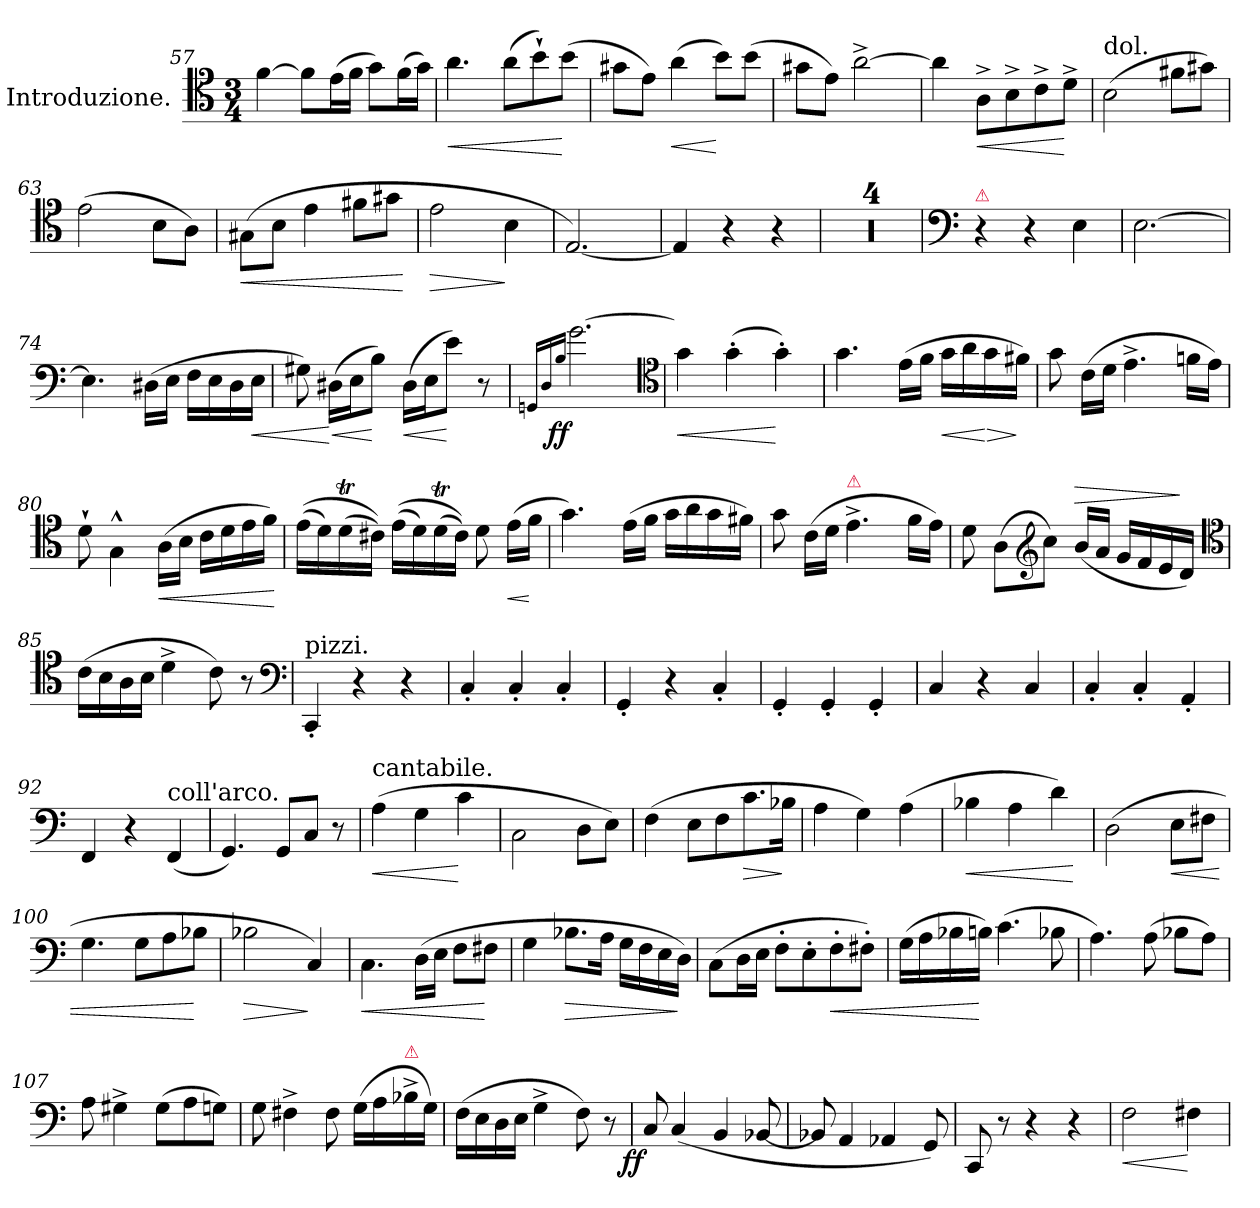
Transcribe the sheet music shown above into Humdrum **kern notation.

**kern	**dynam
*part1	*part1
*staff1	*staff1
*I"Introduzione.	*
*clefC4	*
*k[]	*
*M3/4	*
=57	=57
[4f	.
8fL]	.
(>16eL	.
16fJJ	.
8gL)	.
(>16fL	.
16gJJ)	.
=58	=58
!	!LO:HP:b
4.a	<
(>8aL	.
8b`>)	.
(>8bJ	[
=59	=59
8g#XL	.
8eJ)	.
!	!LO:HP:b
(>4a	<
8bL)	[
(>8bJ	.
=60	=60
8g#XL	.
8eJ)	.
[2a^<	.
=61	=61
4a]	.
!	!LO:HP:b
8A^>L	<
8B^>	.
8c^>	.
8d^>J	[
=62	=62
!LO:TX:a:t=dol.	!
(>2B	.
8f#XL	.
8g#XJ)	.
=63	=63
(>2e	.
8BL	.
8AJ)	.
=64	=64
!	!LO:HP:b
(>8G#XL	<
8BJ	.
4e	.
8f#XL	.
8g#XJ	.
.	[
=65	=65
!	!LO:HP:b
2e	>
4B	]
=66	=66
[2.E)	.
=67	=67
4E]	.
4r	.
4r	.
=68	=68
2.r	.
=69	=69
2.r	.
=70	=70
2.r	.
=71	=71
2.r	.
=72	=72
*clefF4	*
!LO:TX:a:color=crimson:t=⚠	!
4r	.
4r	.
4E	.
=73	=73
[2.E	.
=74	=74
4.E]	.
(>16D#XLL	.
16EJJ	.
16FLL	.
16E	.
16D#	.
!	!LO:HP:b
16EJJ	<
=75	=75
8G#X)	.
!	!LO:HP:n=1:b
(>16D#XLL	[ <
16EJ	.
8BJ)	[
!	!LO:HP:b
(>16D#LL	<
16EJ	.
8eJ)	[
8r	.
=76	=76
16qqGGn/LL	.
16qqD	.
16qqB/JJ	.
!	!LO:DY:rj
[2.g	ff
*clefC4	*
=77	=77
!	!LO:HP:b
4g]	<
(>4g'>	.
4g'>)	[
=78	=78
4.g	.
(>16eLL	.
16fJJ	.
!	!LO:HP:b
16gLL	<
16a	.
!	!LO:HP:n=1:b
16g	[ >
16f#XJJ)	]
=79	=79
8g	.
(>16cLL	.
16dJJ	.
4.e^<	.
16fnLL	.
16eJJ)	.
=80	=80
8d`>	.
4G^^>\	.
!	!LO:HP:b
(>16ALL	<
16BJJ	.
16cLL	.
16d	.
16e	.
16fJJ)	.
.	[
=81	=81
(>(>16eLL	.
16d)	.
(>16dT	.
16c#XJJ))	.
(>(>16eLL	.
16d)	.
(>16dT	.
16c#JJ))	.
8d	.
!	!LO:HP:b
(>16eLL	<
16fJJ	[
=82	=82
4.g)	.
(>16eLL	.
16fJJ	.
16gLL	.
16a	.
16g	.
16f#XJJ)	.
=83	=83
8g	.
(>16cLL	.
16dJJ	.
!LO:TX:a:color=crimson:t=⚠	!
4.e^<	.
16fLL	.
16eJJ)	.
=84	=84
8d	.
(>8AL	.
*clefG2	*
8ccJ)	.
!	!LO:HP:a
(<16bLL	>
16aJJ	.
16gLL	.
16f	.
16e	.
16dJJ)	]
*clefC4	*
=85	=85
(>16cLL	.
16B	.
16A	.
16BJJ	.
4d^<	.
8c)	.
8r	.
*clefF4	*
=86	=86
!LO:TX:a:t=pizzi.	!
4CC'<	.
4r	.
4r	.
=87	=87
4C'<	.
4C'<	.
4C'<	.
=88	=88
4GG'<	.
4r	.
4C'<	.
=89	=89
4GG'<	.
4GG'<	.
4GG'<	.
=90	=90
4C	.
4r	.
4C	.
=91	=91
4C'<	.
4C'<	.
4AA'<	.
=92	=92
4FF	.
4r	.
!LO:TX:a:t=coll'arco.	!
(<4FF	.
=93	=93
4.GG)	.
8GGL	.
8CJ	.
8r	.
=94	=94
!LO:TX:a:t=cantabile.	!
!	!LO:HP:b
(>4A	<
4G	.
4c	[
=95	=95
2C\	.
8DL	.
8EJ)	.
=96	=96
(>4F	.
8EL	.
8F	.
!	!LO:HP:b
8.c	>
16B-XJk	]
=97	=97
4A	.
4G)	.
(>4A	.
=98	=98
!	!LO:HP:b
4B-X	<
4A	.
4d)	.
.	[
=99	=99
(>2D	.
!	!LO:HP:b
8EL	<
8F#XJ	.
=100	=100
4.G	.
8GL	.
8A	.
8B-XJ	[
=101	=101
!	!LO:HP:b
2B-X	>
4C)	]
=102	=102
!	!LO:HP:b
4.C\	<
(>16DLL	.
16EJJ	.
8FL	.
8F#XJ	[
=103	=103
4G	.
!	!LO:HP:b
8.B-XL	>
16AJk	.
16GLL	.
16F	.
16E	.
16DJJ)	]
=104	=104
(>8CL	.
16DL	.
16EJJ	.
8F'>L	.
8E'>	.
!	!LO:HP:b
8F'>	<
8F#X'>J)	.
=105	=105
(>16GLL	.
16A	.
16B-X	.
16BnJJ)	[
(>4.c	.
8B-X	.
=106	=106
4.A)	.
(>8A	.
8B-XL	.
8AJ)	.
=107	=107
8A	.
4G#X^<	.
(>8G#L	.
8A	.
8GnJ)	.
=108	=108
8G	.
4F#X^<	.
8F#	.
(>16GLL	.
16A	.
!LO:TX:a:color=crimson:t=⚠	!
16B-X^<	.
16GJJ)	.
=109	=109
(>16FLL	.
16E	.
16D	.
16EJJ	.
4G^<	.
8F)	.
8r	.
=110	=110
!	!LO:DY:rj
8C	ff
(<4C	.
4BB	.
[8BB-X	.
=111	=111
8BB-X]	.
4AA	.
4AA-X	.
8GG)	.
=112	=112
8CC	.
8r	.
4r	.
4r	.
=113	=113
!	!LO:HP:b
2F	<
4F#X	[
=	=
*-	*-
